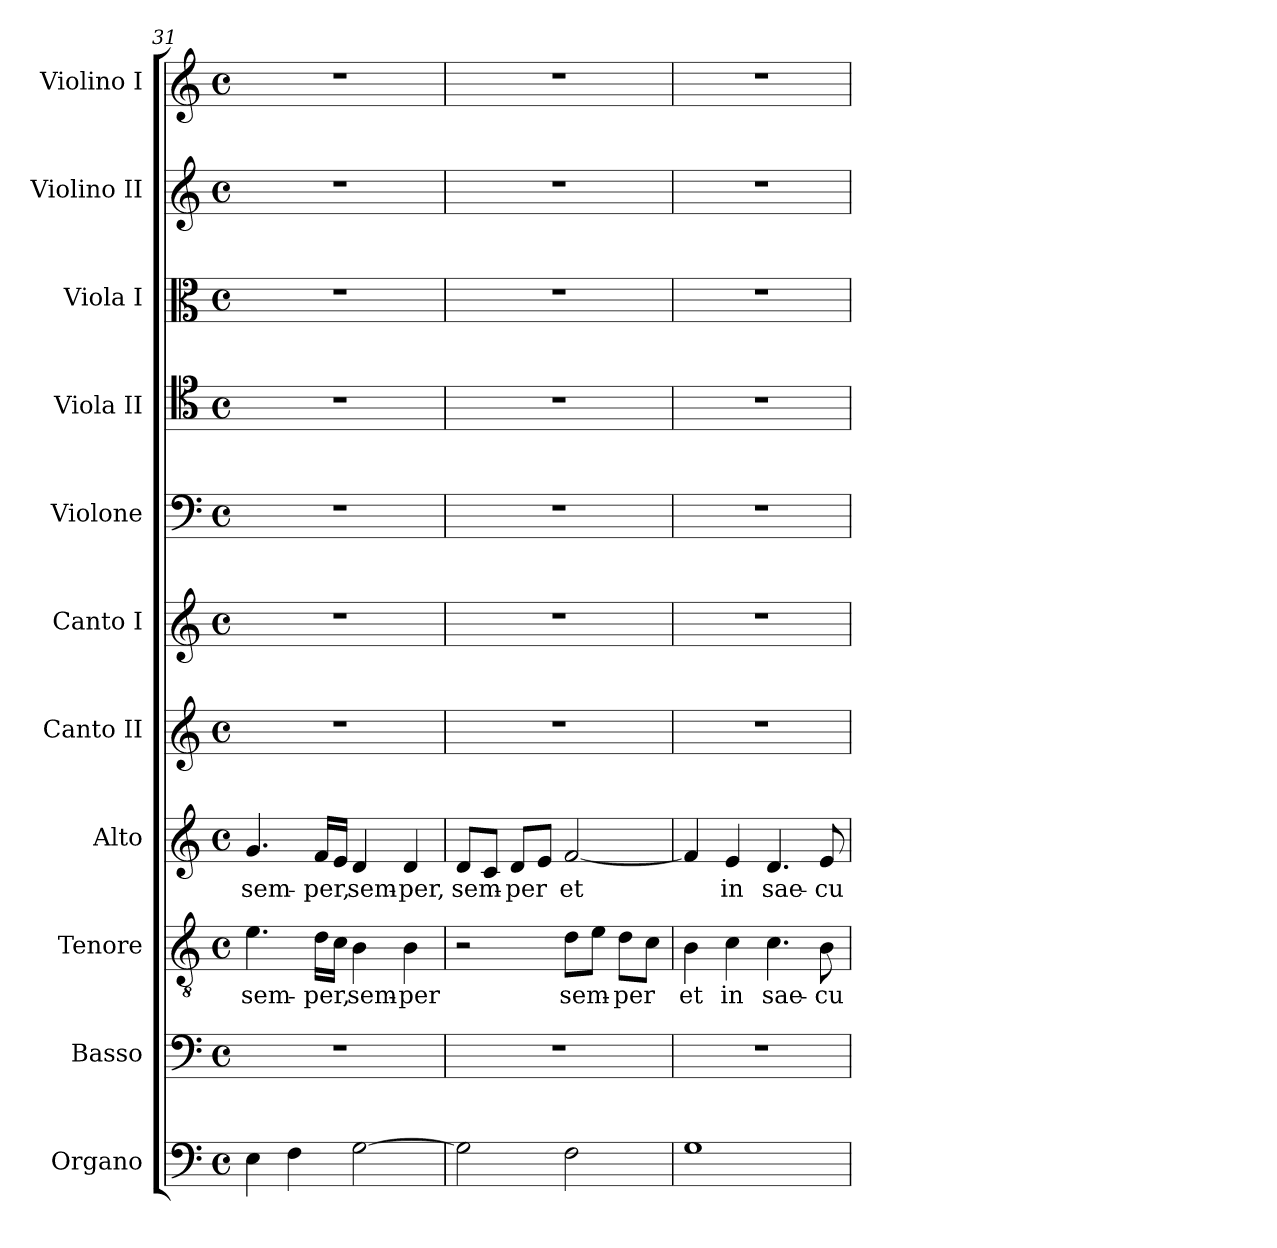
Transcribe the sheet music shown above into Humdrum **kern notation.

**kern	**kern	**kern	**text	**kern	**text	**kern	**kern	**kern	**kern	**kern	**kern	**kern
*part11	*part10	*part9	*part9	*part8	*part8	*part7	*part6	*part5	*part4	*part3	*part2	*part1
*staff11	*staff10	*staff9	*staff9	*staff8	*staff8	*staff7	*staff6	*staff5	*staff4	*staff3	*staff2	*staff1
*I"Organo	*I"Basso	*I"Tenore	*	*I"Alto	*	*I"Canto II	*I"Canto I	*I"Violone	*I"Viola II	*I"Viola I	*I"Violino II	*I"Violino I
*I'Org.	*I'B.	*I'T.	*	*I'A.	*	*I'C. II	*I'C. I	*I'Vne.	*I'Vla. II	*I'Vla. I	*I'Vl. II	*I'Vl. I
!!LO:PB:g=z
*clefF4	*clefF4	*clefGv2	*	*clefG2	*	*clefG2	*clefG2	*clefF4	*clefC4	*clefC3	*clefG2	*clefG2
*	*	*ITrd7c12	*	*	*	*	*	*	*	*	*	*
*k[]	*k[]	*k[]	*	*k[]	*	*k[]	*k[]	*k[]	*k[]	*k[]	*k[]	*k[]
*C:	*C:	*C:	*	*C:	*	*C:	*C:	*C:	*C:	*C:	*C:	*C:
*M4/4	*M4/4	*M4/4	*	*M4/4	*	*M4/4	*M4/4	*M4/4	*M4/4	*M4/4	*M4/4	*M4/4
*met(c)	*met(c)	*met(c)	*	*met(c)	*	*met(c)	*met(c)	*met(c)	*met(c)	*met(c)	*met(c)	*met(c)
=31	=31	=31	=31	=31	=31	=31	=31	=31	=31	=31	=31	=31
!	!	!	!LO:LY:b:color=#000000	!	!	!	!	!	!	!	!	!
!	!	!	!	!	!LO:LY:b:color=#000000	!	!	!	!	!	!	!
4Ei\	1r	4.Ei\	sem-	4.gi/	sem-	1r	1r	1r	1r	1r	1r	1r
4Fi\	.	.	.	.	.	.	.	.	.	.	.	.
!	!	!	!LO:LY:b:color=#000000	!	!	!	!	!	!	!	!	!
!	!	!	!	!	!LO:LY:b:color=#000000	!	!	!	!	!	!	!
.	.	16Di\LL	-per,	16fi/LL	-per,	.	.	.	.	.	.	.
.	.	16Ci\JJ	.	16ei/JJ	.	.	.	.	.	.	.	.
!	!	!	!LO:LY:b:color=#000000	!	!	!	!	!	!	!	!	!
!	!	!	!	!	!LO:LY:b:color=#000000	!	!	!	!	!	!	!
[>2Gi\	.	4BBi\	sem-	4di/	sem-	.	.	.	.	.	.	.
!	!	!	!LO:LY:b:color=#000000	!	!	!	!	!	!	!	!	!
!	!	!	!	!	!LO:LY:b:color=#000000	!	!	!	!	!	!	!
.	.	4BBi\	-per	4di/	-per,	.	.	.	.	.	.	.
=32	=32	=32	=32	=32	=32	=32	=32	=32	=32	=32	=32	=32
!	!	!	!	!	!LO:LY:b:color=#000000	!	!	!	!	!	!	!
2Gi\]	1r	2r	.	8di/L	sem-	1r	1r	1r	1r	1r	1r	1r
.	.	.	.	8ci/J	.	.	.	.	.	.	.	.
!	!	!	!	!	!LO:LY:b:color=#000000	!	!	!	!	!	!	!
.	.	.	.	8di/L	-per	.	.	.	.	.	.	.
.	.	.	.	8ei/J	.	.	.	.	.	.	.	.
!	!	!	!LO:LY:b:color=#000000	!	!	!	!	!	!	!	!	!
!	!	!	!	!	!LO:LY:b:color=#000000	!	!	!	!	!	!	!
2Fi\	.	8Di\L	sem-	[<2fi/	et	.	.	.	.	.	.	.
.	.	8Ei\J	.	.	.	.	.	.	.	.	.	.
!	!	!	!LO:LY:b:color=#000000	!	!	!	!	!	!	!	!	!
.	.	8Di\L	-per	.	.	.	.	.	.	.	.	.
.	.	8Ci\J	.	.	.	.	.	.	.	.	.	.
=33	=33	=33	=33	=33	=33	=33	=33	=33	=33	=33	=33	=33
!	!	!	!LO:LY:b:color=#000000	!	!	!	!	!	!	!	!	!
1Gi	1r	4BBi\	et	4fi/]	.	1r	1r	1r	1r	1r	1r	1r
!	!	!	!LO:LY:b:color=#000000	!	!	!	!	!	!	!	!	!
!	!	!	!	!	!LO:LY:b:color=#000000	!	!	!	!	!	!	!
.	.	4Ci\	in	4ei/	in	.	.	.	.	.	.	.
!	!	!	!LO:LY:b:color=#000000	!	!	!	!	!	!	!	!	!
!	!	!	!	!	!LO:LY:b:color=#000000	!	!	!	!	!	!	!
.	.	4.Ci\	sae-	4.di/	sae-	.	.	.	.	.	.	.
!	!	!	!LO:LY:b:color=#000000	!	!	!	!	!	!	!	!	!
!	!	!	!	!	!LO:LY:b:color=#000000	!	!	!	!	!	!	!
.	.	8BBi\	-cu-	8ei/	-cu-	.	.	.	.	.	.	.
=	=	=	=	=	=	=	=	=	=	=	=	=
*-	*-	*-	*-	*-	*-	*-	*-	*-	*-	*-	*-	*-
